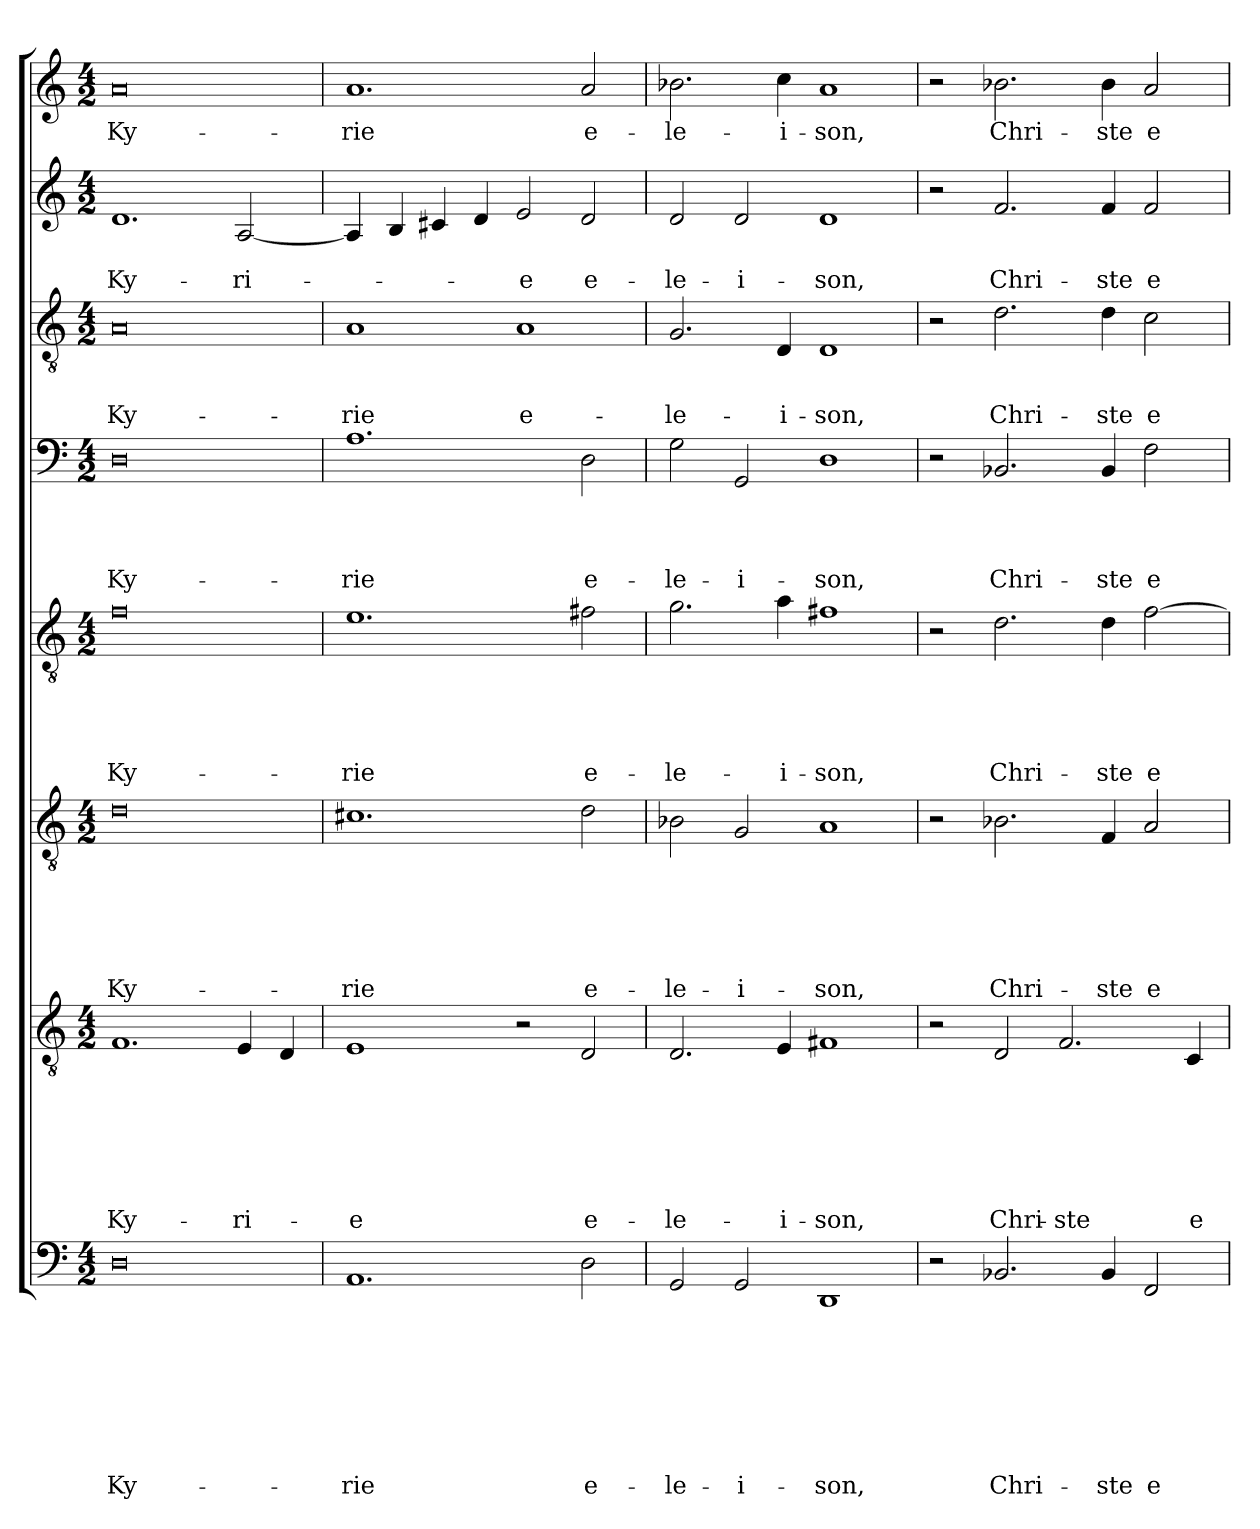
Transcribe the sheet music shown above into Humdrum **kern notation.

**kern	**text	**text	**text	**text	**text	**text	**text	**text	**kern	**text	**text	**text	**text	**text	**text	**text	**kern	**text	**text	**text	**text	**text	**text	**kern	**text	**text	**text	**text	**text	**kern	**text	**text	**text	**text	**kern	**text	**text	**text	**kern	**text	**text	**kern	**text
*part8	*part8	*part8	*part8	*part8	*part8	*part8	*part8	*part8	*part7	*part7	*part7	*part7	*part7	*part7	*part7	*part7	*part6	*part6	*part6	*part6	*part6	*part6	*part6	*part5	*part5	*part5	*part5	*part5	*part5	*part4	*part4	*part4	*part4	*part4	*part3	*part3	*part3	*part3	*part2	*part2	*part2	*part1	*part1
*staff8	*staff8	*staff8	*staff8	*staff8	*staff8	*staff8	*staff8	*staff8	*staff7	*staff7	*staff7	*staff7	*staff7	*staff7	*staff7	*staff7	*staff6	*staff6	*staff6	*staff6	*staff6	*staff6	*staff6	*staff5	*staff5	*staff5	*staff5	*staff5	*staff5	*staff4	*staff4	*staff4	*staff4	*staff4	*staff3	*staff3	*staff3	*staff3	*staff2	*staff2	*staff2	*staff1	*staff1
*clefF4	*	*	*	*	*	*	*	*	*clefGv2	*	*	*	*	*	*	*	*clefGv2	*	*	*	*	*	*	*clefGv2	*	*	*	*	*	*clefF4	*	*	*	*	*clefGv2	*	*	*	*clefG2	*	*	*clefG2	*
*k[]	*	*	*	*	*	*	*	*	*k[]	*	*	*	*	*	*	*	*k[]	*	*	*	*	*	*	*k[]	*	*	*	*	*	*k[]	*	*	*	*	*k[]	*	*	*	*k[]	*	*	*k[]	*
*a:	*	*	*	*	*	*	*	*	*a:	*	*	*	*	*	*	*	*a:	*	*	*	*	*	*	*a:	*	*	*	*	*	*a:	*	*	*	*	*a:	*	*	*	*a:	*	*	*a:	*
*M4/2	*	*	*	*	*	*	*	*	*M4/2	*	*	*	*	*	*	*	*M4/2	*	*	*	*	*	*	*M4/2	*	*	*	*	*	*M4/2	*	*	*	*	*M4/2	*	*	*	*M4/2	*	*	*M4/2	*
=1	=1	=1	=1	=1	=1	=1	=1	=1	=1	=1	=1	=1	=1	=1	=1	=1	=1	=1	=1	=1	=1	=1	=1	=1	=1	=1	=1	=1	=1	=1	=1	=1	=1	=1	=1	=1	=1	=1	=1	=1	=1	=1	=1
!	!	!	!	!	!	!	!	!LO:LY:b	!	!	!	!	!	!	!	!LO:LY:b	!	!	!	!	!	!	!LO:LY:b	!	!	!	!	!	!LO:LY:b	!	!	!	!	!LO:LY:b	!	!	!	!LO:LY:b	!	!	!LO:LY:b	!	!LO:LY:b
0D	.	.	.	.	.	.	.	Ky-	1.F	.	.	.	.	.	.	Ky-	0d	.	.	.	.	.	Ky-	0f	.	.	.	.	Ky-	0D	.	.	.	Ky-	0A	.	.	Ky-	1.d	.	Ky-	0a	Ky-
!	!	!	!	!	!	!	!	!	!	!	!	!	!	!	!	!LO:LY:b	!	!	!	!	!	!	!	!	!	!	!	!	!	!	!	!	!	!	!	!	!	!	!	!	!LO:LY:b	!	!
.	.	.	.	.	.	.	.	.	4E/	.	.	.	.	.	.	-ri-	.	.	.	.	.	.	.	.	.	.	.	.	.	.	.	.	.	.	.	.	.	.	[2A/	.	-ri-	.	.
.	.	.	.	.	.	.	.	.	4D/	.	.	.	.	.	.	.	.	.	.	.	.	.	.	.	.	.	.	.	.	.	.	.	.	.	.	.	.	.	.	.	.	.	.
=2	=2	=2	=2	=2	=2	=2	=2	=2	=2	=2	=2	=2	=2	=2	=2	=2	=2	=2	=2	=2	=2	=2	=2	=2	=2	=2	=2	=2	=2	=2	=2	=2	=2	=2	=2	=2	=2	=2	=2	=2	=2	=2	=2
!	!	!	!	!	!	!	!	!LO:LY:b	!	!	!	!	!	!	!	!LO:LY:b	!	!	!	!	!	!	!LO:LY:b	!	!	!	!	!	!LO:LY:b	!	!	!	!	!LO:LY:b	!	!	!	!LO:LY:b	!	!	!	!	!LO:LY:b
1.AA	.	.	.	.	.	.	.	-rie	1E	.	.	.	.	.	.	-e	1.c#X	.	.	.	.	.	-rie	1.e	.	.	.	.	-rie	1.A	.	.	.	-rie	1A	.	.	-rie	4A/]	.	.	1.a	-rie
.	.	.	.	.	.	.	.	.	.	.	.	.	.	.	.	.	.	.	.	.	.	.	.	.	.	.	.	.	.	.	.	.	.	.	.	.	.	.	4B/	.	.	.	.
.	.	.	.	.	.	.	.	.	.	.	.	.	.	.	.	.	.	.	.	.	.	.	.	.	.	.	.	.	.	.	.	.	.	.	.	.	.	.	4c#X/	.	.	.	.
.	.	.	.	.	.	.	.	.	.	.	.	.	.	.	.	.	.	.	.	.	.	.	.	.	.	.	.	.	.	.	.	.	.	.	.	.	.	.	4d/	.	.	.	.
!	!	!	!	!	!	!	!	!	!	!	!	!	!	!	!	!	!	!	!	!	!	!	!	!	!	!	!	!	!	!	!	!	!	!	!	!	!	!LO:LY:b	!	!	!LO:LY:b	!	!
.	.	.	.	.	.	.	.	.	2r	.	.	.	.	.	.	.	.	.	.	.	.	.	.	.	.	.	.	.	.	.	.	.	.	.	1A	.	.	e-	2e/	.	-e	.	.
!	!	!	!	!	!	!	!	!LO:LY:b	!	!	!	!	!	!	!	!LO:LY:b	!	!	!	!	!	!	!LO:LY:b	!	!	!	!	!	!LO:LY:b	!	!	!	!	!LO:LY:b	!	!	!	!	!	!	!LO:LY:b	!	!LO:LY:b
2D\	.	.	.	.	.	.	.	e-	2D/	.	.	.	.	.	.	e-	2d\	.	.	.	.	.	e-	2f#X\	.	.	.	.	e-	2D\	.	.	.	e-	.	.	.	.	2d/	.	e-	2a/	e-
=3	=3	=3	=3	=3	=3	=3	=3	=3	=3	=3	=3	=3	=3	=3	=3	=3	=3	=3	=3	=3	=3	=3	=3	=3	=3	=3	=3	=3	=3	=3	=3	=3	=3	=3	=3	=3	=3	=3	=3	=3	=3	=3	=3
!	!	!	!	!	!	!	!	!LO:LY:b	!	!	!	!	!	!	!	!LO:LY:b	!	!	!	!	!	!	!LO:LY:b	!	!	!	!	!	!LO:LY:b	!	!	!	!	!LO:LY:b	!	!	!	!LO:LY:b	!	!	!LO:LY:b	!	!LO:LY:b
2GG/	.	.	.	.	.	.	.	-le-	2.D/	.	.	.	.	.	.	-le-	2B-X\	.	.	.	.	.	-le-	2.g\	.	.	.	.	-le-	2G\	.	.	.	-le-	2.G/	.	.	-le-	2d/	.	-le-	2.b-X\	-le-
!	!	!	!	!	!	!	!	!LO:LY:b	!	!	!	!	!	!	!	!	!	!	!	!	!	!	!LO:LY:b	!	!	!	!	!	!	!	!	!	!	!LO:LY:b	!	!	!	!	!	!	!LO:LY:b	!	!
2GG/	.	.	.	.	.	.	.	-i-	.	.	.	.	.	.	.	.	2G/	.	.	.	.	.	-i-	.	.	.	.	.	.	2GG/	.	.	.	-i-	.	.	.	.	2d/	.	-i-	.	.
!	!	!	!	!	!	!	!	!	!	!	!	!	!	!	!	!LO:LY:b	!	!	!	!	!	!	!	!	!	!	!	!	!LO:LY:b	!	!	!	!	!	!	!	!	!LO:LY:b	!	!	!	!	!LO:LY:b
.	.	.	.	.	.	.	.	.	4E/	.	.	.	.	.	.	-i-	.	.	.	.	.	.	.	4a\	.	.	.	.	-i-	.	.	.	.	.	4D/	.	.	-i-	.	.	.	4cc\	-i-
!	!	!	!	!	!	!	!	!LO:LY:b	!	!	!	!	!	!	!	!LO:LY:b	!	!	!	!	!	!	!LO:LY:b	!	!	!	!	!	!LO:LY:b	!	!	!	!	!LO:LY:b	!	!	!	!LO:LY:b	!	!	!LO:LY:b	!	!LO:LY:b
1DD	.	.	.	.	.	.	.	-son,	1F#X	.	.	.	.	.	.	-son,	1A	.	.	.	.	.	-son,	1f#X	.	.	.	.	-son,	1D	.	.	.	-son,	1D	.	.	-son,	1d	.	-son,	1a	-son,
=4	=4	=4	=4	=4	=4	=4	=4	=4	=4	=4	=4	=4	=4	=4	=4	=4	=4	=4	=4	=4	=4	=4	=4	=4	=4	=4	=4	=4	=4	=4	=4	=4	=4	=4	=4	=4	=4	=4	=4	=4	=4	=4	=4
2r	.	.	.	.	.	.	.	.	2r	.	.	.	.	.	.	.	2r	.	.	.	.	.	.	2r	.	.	.	.	.	2r	.	.	.	.	2r	.	.	.	2r	.	.	2r	.
!	!	!	!	!	!	!	!	!LO:LY:b	!	!	!	!	!	!	!	!LO:LY:b	!	!	!	!	!	!	!LO:LY:b	!	!	!	!	!	!LO:LY:b	!	!	!	!	!LO:LY:b	!	!	!	!LO:LY:b	!	!	!LO:LY:b	!	!LO:LY:b
2.BB-X/	.	.	.	.	.	.	.	Chri-	2D/	.	.	.	.	.	.	Chri-	2.B-X\	.	.	.	.	.	Chri-	2.d\	.	.	.	.	Chri-	2.BB-X/	.	.	.	Chri-	2.d\	.	.	Chri-	2.f/	.	Chri-	2.b-\	Chri-
!	!	!	!	!	!	!	!	!	!	!	!	!	!	!	!	!LO:LY:b	!	!	!	!	!	!	!	!	!	!	!	!	!	!	!	!	!	!	!	!	!	!	!	!	!	!	!
.	.	.	.	.	.	.	.	.	2.F/	.	.	.	.	.	.	-ste	.	.	.	.	.	.	.	.	.	.	.	.	.	.	.	.	.	.	.	.	.	.	.	.	.	.	.
!	!	!	!	!	!	!	!	!LO:LY:b	!	!	!	!	!	!	!	!	!	!	!	!	!	!	!LO:LY:b	!	!	!	!	!	!LO:LY:b	!	!	!	!	!LO:LY:b	!	!	!	!LO:LY:b	!	!	!LO:LY:b	!	!LO:LY:b
4BB-/	.	.	.	.	.	.	.	-ste	.	.	.	.	.	.	.	.	4F/	.	.	.	.	.	-ste	4d\	.	.	.	.	-ste	4BB-/	.	.	.	-ste	4d\	.	.	-ste	4f/	.	-ste	4b-\	-ste
!	!	!	!	!	!	!	!	!LO:LY:b	!	!	!	!	!	!	!	!	!	!	!	!	!	!	!LO:LY:b	!	!	!	!	!	!LO:LY:b	!	!	!	!	!LO:LY:b	!	!	!	!LO:LY:b	!	!	!LO:LY:b	!	!LO:LY:b
2FF/	.	.	.	.	.	.	.	e-	.	.	.	.	.	.	.	.	2A/	.	.	.	.	.	e-	[2f\	.	.	.	.	e-	2F\	.	.	.	e-	2c\	.	.	e-	2f/	.	e-	2a/	e-
!	!	!	!	!	!	!	!	!	!	!	!	!	!	!	!	!LO:LY:b	!	!	!	!	!	!	!	!	!	!	!	!	!	!	!	!	!	!	!	!	!	!	!	!	!	!	!
.	.	.	.	.	.	.	.	.	4C/	.	.	.	.	.	.	e-	.	.	.	.	.	.	.	.	.	.	.	.	.	.	.	.	.	.	.	.	.	.	.	.	.	.	.
=	=	=	=	=	=	=	=	=	=	=	=	=	=	=	=	=	=	=	=	=	=	=	=	=	=	=	=	=	=	=	=	=	=	=	=	=	=	=	=	=	=	=	=
*-	*-	*-	*-	*-	*-	*-	*-	*-	*-	*-	*-	*-	*-	*-	*-	*-	*-	*-	*-	*-	*-	*-	*-	*-	*-	*-	*-	*-	*-	*-	*-	*-	*-	*-	*-	*-	*-	*-	*-	*-	*-	*-	*-
